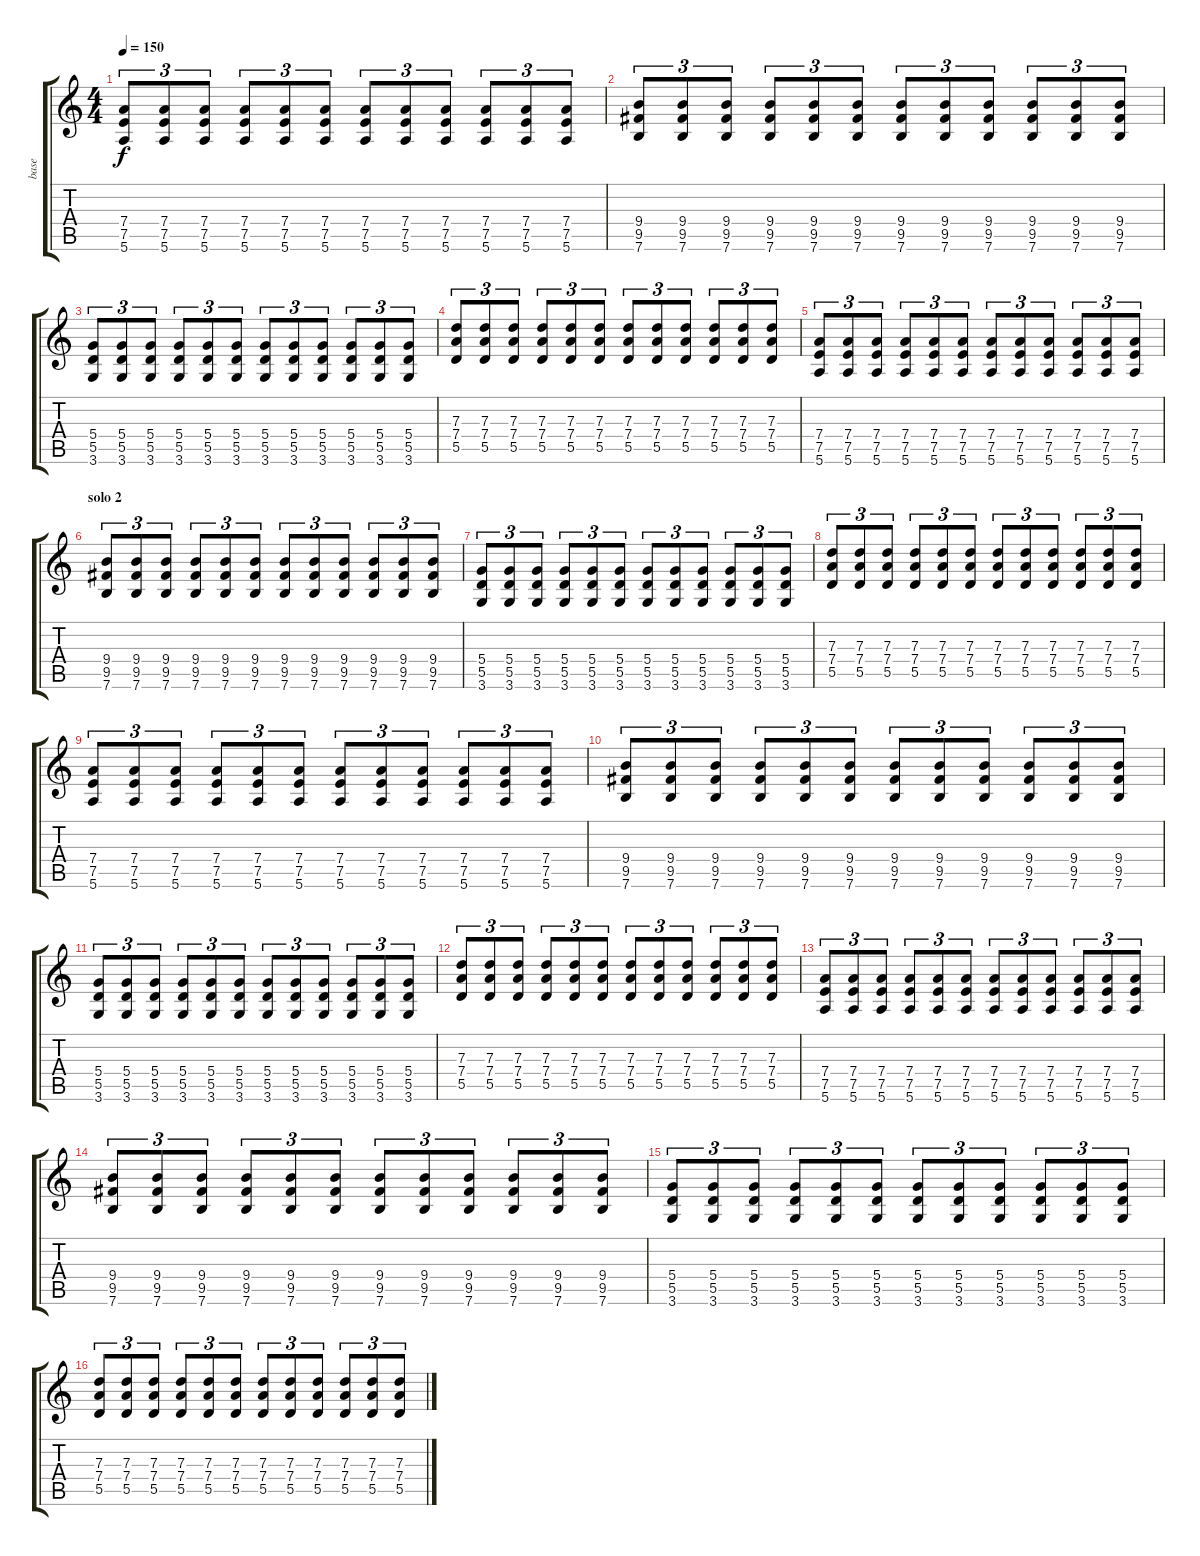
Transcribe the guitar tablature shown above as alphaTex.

\track ("base" "base") {instrument distortionguitar}
\staff {score tabs}
\tuning (E4 B3 G3 D3 A2 E2) {hide}
\ts (4 4)
\tempo 150
\clef g2
\ks c
(7.4 7.5 5.6).8{tu (3 2) dy f} (7.4 7.5 5.6).8{tu (3 2)} (7.4 7.5 5.6).8{tu (3 2)} (7.4 7.5 5.6).8{tu (3 2)} (7.4 7.5 5.6).8{tu (3 2)} (7.4 7.5 5.6).8{tu (3 2)} (7.4 7.5 5.6).8{tu (3 2)} (7.4 7.5 5.6).8{tu (3 2)} (7.4 7.5 5.6).8{tu (3 2)} (7.4 7.5 5.6).8{tu (3 2)} (7.4 7.5 5.6).8{tu (3 2)} (7.4 7.5 5.6).8{tu (3 2)} |
(9.4 9.5 7.6).8{tu (3 2)} (9.4 9.5 7.6).8{tu (3 2)} (9.4 9.5 7.6).8{tu (3 2)} (9.4 9.5 7.6).8{tu (3 2)} (9.4 9.5 7.6).8{tu (3 2)} (9.4 9.5 7.6).8{tu (3 2)} (9.4 9.5 7.6).8{tu (3 2)} (9.4 9.5 7.6).8{tu (3 2)} (9.4 9.5 7.6).8{tu (3 2)} (9.4 9.5 7.6).8{tu (3 2)} (9.4 9.5 7.6).8{tu (3 2)} (9.4 9.5 7.6).8{tu (3 2)} |
(5.4 5.5 3.6).8{tu (3 2)} (5.4 5.5 3.6).8{tu (3 2)} (5.4 5.5 3.6).8{tu (3 2)} (5.4 5.5 3.6).8{tu (3 2)} (5.4 5.5 3.6).8{tu (3 2)} (5.4 5.5 3.6).8{tu (3 2)} (5.4 5.5 3.6).8{tu (3 2)} (5.4 5.5 3.6).8{tu (3 2)} (5.4 5.5 3.6).8{tu (3 2)} (5.4 5.5 3.6).8{tu (3 2)} (5.4 5.5 3.6).8{tu (3 2)} (5.4 5.5 3.6).8{tu (3 2)} |
(7.3 7.4 5.5).8{tu (3 2)} (7.3 7.4 5.5).8{tu (3 2)} (7.3 7.4 5.5).8{tu (3 2)} (7.3 7.4 5.5).8{tu (3 2)} (7.3 7.4 5.5).8{tu (3 2)} (7.3 7.4 5.5).8{tu (3 2)} (7.3 7.4 5.5).8{tu (3 2)} (7.3 7.4 5.5).8{tu (3 2)} (7.3 7.4 5.5).8{tu (3 2)} (7.3 7.4 5.5).8{tu (3 2)} (7.3 7.4 5.5).8{tu (3 2)} (7.3 7.4 5.5).8{tu (3 2)} |
(7.4 7.5 5.6).8{tu (3 2)} (7.4 7.5 5.6).8{tu (3 2)} (7.4 7.5 5.6).8{tu (3 2)} (7.4 7.5 5.6).8{tu (3 2)} (7.4 7.5 5.6).8{tu (3 2)} (7.4 7.5 5.6).8{tu (3 2)} (7.4 7.5 5.6).8{tu (3 2)} (7.4 7.5 5.6).8{tu (3 2)} (7.4 7.5 5.6).8{tu (3 2)} (7.4 7.5 5.6).8{tu (3 2)} (7.4 7.5 5.6).8{tu (3 2)} (7.4 7.5 5.6).8{tu (3 2)} |
\section ("" "solo 2")
(9.4 9.5 7.6).8{tu (3 2)} (9.4 9.5 7.6).8{tu (3 2)} (9.4 9.5 7.6).8{tu (3 2)} (9.4 9.5 7.6).8{tu (3 2)} (9.4 9.5 7.6).8{tu (3 2)} (9.4 9.5 7.6).8{tu (3 2)} (9.4 9.5 7.6).8{tu (3 2)} (9.4 9.5 7.6).8{tu (3 2)} (9.4 9.5 7.6).8{tu (3 2)} (9.4 9.5 7.6).8{tu (3 2)} (9.4 9.5 7.6).8{tu (3 2)} (9.4 9.5 7.6).8{tu (3 2)} |
(5.4 5.5 3.6).8{tu (3 2)} (5.4 5.5 3.6).8{tu (3 2)} (5.4 5.5 3.6).8{tu (3 2)} (5.4 5.5 3.6).8{tu (3 2)} (5.4 5.5 3.6).8{tu (3 2)} (5.4 5.5 3.6).8{tu (3 2)} (5.4 5.5 3.6).8{tu (3 2)} (5.4 5.5 3.6).8{tu (3 2)} (5.4 5.5 3.6).8{tu (3 2)} (5.4 5.5 3.6).8{tu (3 2)} (5.4 5.5 3.6).8{tu (3 2)} (5.4 5.5 3.6).8{tu (3 2)} |
(7.3 7.4 5.5).8{tu (3 2)} (7.3 7.4 5.5).8{tu (3 2)} (7.3 7.4 5.5).8{tu (3 2)} (7.3 7.4 5.5).8{tu (3 2)} (7.3 7.4 5.5).8{tu (3 2)} (7.3 7.4 5.5).8{tu (3 2)} (7.3 7.4 5.5).8{tu (3 2)} (7.3 7.4 5.5).8{tu (3 2)} (7.3 7.4 5.5).8{tu (3 2)} (7.3 7.4 5.5).8{tu (3 2)} (7.3 7.4 5.5).8{tu (3 2)} (7.3 7.4 5.5).8{tu (3 2)} |
(7.4 7.5 5.6).8{tu (3 2)} (7.4 7.5 5.6).8{tu (3 2)} (7.4 7.5 5.6).8{tu (3 2)} (7.4 7.5 5.6).8{tu (3 2)} (7.4 7.5 5.6).8{tu (3 2)} (7.4 7.5 5.6).8{tu (3 2)} (7.4 7.5 5.6).8{tu (3 2)} (7.4 7.5 5.6).8{tu (3 2)} (7.4 7.5 5.6).8{tu (3 2)} (7.4 7.5 5.6).8{tu (3 2)} (7.4 7.5 5.6).8{tu (3 2)} (7.4 7.5 5.6).8{tu (3 2)} |
(9.4 9.5 7.6).8{tu (3 2)} (9.4 9.5 7.6).8{tu (3 2)} (9.4 9.5 7.6).8{tu (3 2)} (9.4 9.5 7.6).8{tu (3 2)} (9.4 9.5 7.6).8{tu (3 2)} (9.4 9.5 7.6).8{tu (3 2)} (9.4 9.5 7.6).8{tu (3 2)} (9.4 9.5 7.6).8{tu (3 2)} (9.4 9.5 7.6).8{tu (3 2)} (9.4 9.5 7.6).8{tu (3 2)} (9.4 9.5 7.6).8{tu (3 2)} (9.4 9.5 7.6).8{tu (3 2)} |
(5.4 5.5 3.6).8{tu (3 2)} (5.4 5.5 3.6).8{tu (3 2)} (5.4 5.5 3.6).8{tu (3 2)} (5.4 5.5 3.6).8{tu (3 2)} (5.4 5.5 3.6).8{tu (3 2)} (5.4 5.5 3.6).8{tu (3 2)} (5.4 5.5 3.6).8{tu (3 2)} (5.4 5.5 3.6).8{tu (3 2)} (5.4 5.5 3.6).8{tu (3 2)} (5.4 5.5 3.6).8{tu (3 2)} (5.4 5.5 3.6).8{tu (3 2)} (5.4 5.5 3.6).8{tu (3 2)} |
(7.3 7.4 5.5).8{tu (3 2)} (7.3 7.4 5.5).8{tu (3 2)} (7.3 7.4 5.5).8{tu (3 2)} (7.3 7.4 5.5).8{tu (3 2)} (7.3 7.4 5.5).8{tu (3 2)} (7.3 7.4 5.5).8{tu (3 2)} (7.3 7.4 5.5).8{tu (3 2)} (7.3 7.4 5.5).8{tu (3 2)} (7.3 7.4 5.5).8{tu (3 2)} (7.3 7.4 5.5).8{tu (3 2)} (7.3 7.4 5.5).8{tu (3 2)} (7.3 7.4 5.5).8{tu (3 2)} |
(7.4 7.5 5.6).8{tu (3 2)} (7.4 7.5 5.6).8{tu (3 2)} (7.4 7.5 5.6).8{tu (3 2)} (7.4 7.5 5.6).8{tu (3 2)} (7.4 7.5 5.6).8{tu (3 2)} (7.4 7.5 5.6).8{tu (3 2)} (7.4 7.5 5.6).8{tu (3 2)} (7.4 7.5 5.6).8{tu (3 2)} (7.4 7.5 5.6).8{tu (3 2)} (7.4 7.5 5.6).8{tu (3 2)} (7.4 7.5 5.6).8{tu (3 2)} (7.4 7.5 5.6).8{tu (3 2)} |
(9.4 9.5 7.6).8{tu (3 2)} (9.4 9.5 7.6).8{tu (3 2)} (9.4 9.5 7.6).8{tu (3 2)} (9.4 9.5 7.6).8{tu (3 2)} (9.4 9.5 7.6).8{tu (3 2)} (9.4 9.5 7.6).8{tu (3 2)} (9.4 9.5 7.6).8{tu (3 2)} (9.4 9.5 7.6).8{tu (3 2)} (9.4 9.5 7.6).8{tu (3 2)} (9.4 9.5 7.6).8{tu (3 2)} (9.4 9.5 7.6).8{tu (3 2)} (9.4 9.5 7.6).8{tu (3 2)} |
(5.4 5.5 3.6).8{tu (3 2)} (5.4 5.5 3.6).8{tu (3 2)} (5.4 5.5 3.6).8{tu (3 2)} (5.4 5.5 3.6).8{tu (3 2)} (5.4 5.5 3.6).8{tu (3 2)} (5.4 5.5 3.6).8{tu (3 2)} (5.4 5.5 3.6).8{tu (3 2)} (5.4 5.5 3.6).8{tu (3 2)} (5.4 5.5 3.6).8{tu (3 2)} (5.4 5.5 3.6).8{tu (3 2)} (5.4 5.5 3.6).8{tu (3 2)} (5.4 5.5 3.6).8{tu (3 2)} |
(7.3 7.4 5.5).8{tu (3 2)} (7.3 7.4 5.5).8{tu (3 2)} (7.3 7.4 5.5).8{tu (3 2)} (7.3 7.4 5.5).8{tu (3 2)} (7.3 7.4 5.5).8{tu (3 2)} (7.3 7.4 5.5).8{tu (3 2)} (7.3 7.4 5.5).8{tu (3 2)} (7.3 7.4 5.5).8{tu (3 2)} (7.3 7.4 5.5).8{tu (3 2)} (7.3 7.4 5.5).8{tu (3 2)} (7.3 7.4 5.5).8{tu (3 2)} (7.3 7.4 5.5).8{tu (3 2)}
